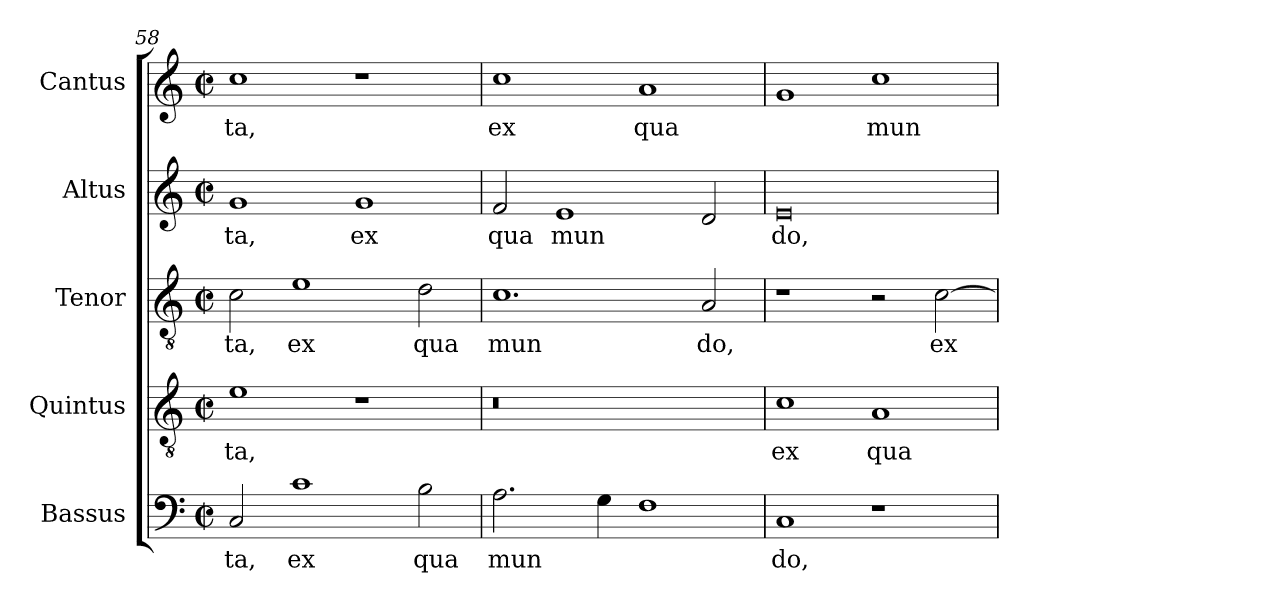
**kern	**text	**kern	**text	**kern	**text	**kern	**text	**kern	**text
*part5	*part5	*part4	*part4	*part3	*part3	*part2	*part2	*part1	*part1
*staff5	*staff5	*staff4	*staff4	*staff3	*staff3	*staff2	*staff2	*staff1	*staff1
*I"Bassus	*	*I"Quintus	*	*I"Tenor	*	*I"Altus	*	*I"Cantus	*
*clefF4	*	*clefGv2	*	*clefGv2	*	*clefG2	*	*clefG2	*
*M2/2	*	*M2/2	*	*M2/2	*	*M2/2	*	*M2/2	*
*met(c|)	*	*met(c|)	*	*met(c|)	*	*met(c|)	*	*met(c|)	*
=58	=58	=58	=58	=58	=58	=58	=58	=58	=58
!	!LO:LY:b:cj	!	!LO:LY:b:cj	!	!LO:LY:b:cj	!	!LO:LY:b:cj	!	!LO:LY:b:cj
2C/	ta,	1e	ta,	2c\	ta,	1g	ta,	1cc	ta,
!	!LO:LY:b:cj	!	!	!	!LO:LY:b:cj	!	!	!	!
1c	ex	.	.	1e	ex	.	.	.	.
!	!	!	!	!	!	!	!LO:LY:b:cj	!	!
.	.	1r	.	.	.	1g	ex	1r	.
!	!LO:LY:b:cj	!	!	!	!LO:LY:b:cj	!	!	!	!
2B\	qua	.	.	2d\	qua	.	.	.	.
=59	=59	=59	=59	=59	=59	=59	=59	=59	=59
!	!LO:LY:b	!	!	!	!LO:LY:b:cj	!	!LO:LY:b:cj	!	!LO:LY:b:cj
2.A\	mun	0r	.	1.c	mun	2f/	qua	1cc	ex
!	!	!	!	!	!	!	!LO:LY:b	!	!
.	.	.	.	.	.	1e	mun	.	.
4G\	.	.	.	.	.	.	.	.	.
!	!	!	!	!	!	!	!	!	!LO:LY:b
1F	.	.	.	.	.	.	.	1a	qua
!	!	!	!	!	!LO:LY:b:cj	!	!	!	!
.	.	.	.	2A/	do,	2d/	.	.	.
=60	=60	=60	=60	=60	=60	=60	=60	=60	=60
!	!LO:LY:b:cj	!	!LO:LY:b:cj	!	!	!	!LO:LY:b:cj	!	!
1C	do,	1c	ex	1r	.	0e	do,	1g	.
!	!	!	!LO:LY:b	!	!	!	!	!	!LO:LY:b
1r	.	1A	qua	2r	.	.	.	1cc	mun
!	!	!	!	!	!LO:LY:b:cj	!	!	!	!
.	.	.	.	[>2c\	ex	.	.	.	.
=	=	=	=	=	=	=	=	=	=
*-	*-	*-	*-	*-	*-	*-	*-	*-	*-
